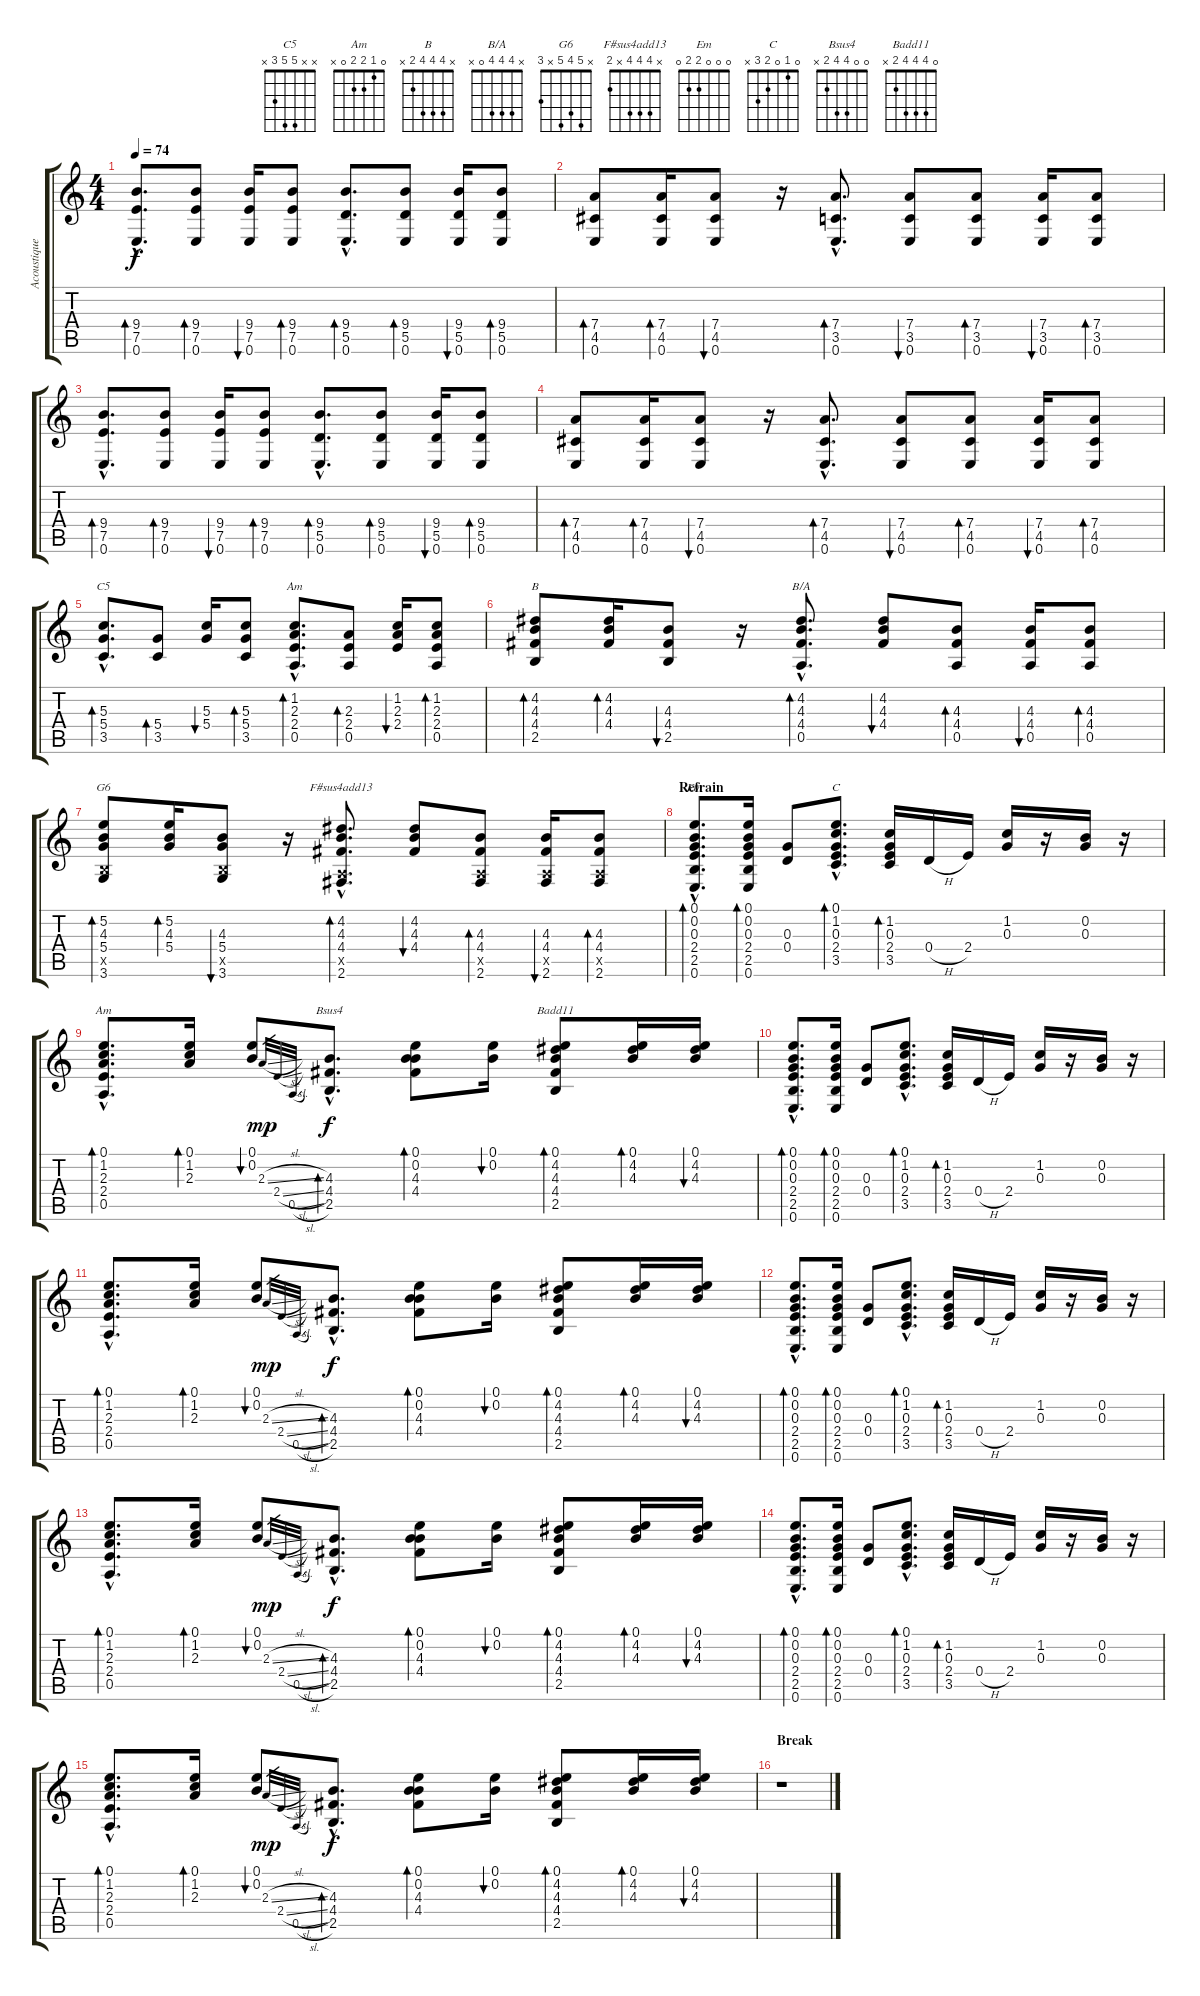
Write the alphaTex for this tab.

\track ("Acoustique" "Acoustique") {instrument acousticguitarsteel}
\staff {score tabs}
\tuning (E4 B3 G3 D3 A2 E2) {hide}
\chord ("C5" x x 5 5 3 x)
\chord ("Am" x 1 2 2 0 x)
\chord ("B" x 4 4 4 2 x)
\chord ("B/A" x 4 4 4 0 x)
\chord ("G6" x 5 4 5 x 3)
\chord ("F#sus4add13" x 4 4 4 x 2)
\chord ("Em" 0 0 0 2 2 0)
\chord ("C" 0 1 0 2 3 x)
\chord ("Am" 0 1 2 2 0 x)
\chord ("Bsus4" 0 0 4 4 2 x)
\chord ("Badd11" 0 4 4 4 2 x)
\ts (4 4)
\tempo 74
\clef g2
\ks c
(9.4{hac} 7.5{hac} 0.6{hac}).8{d bd 60 dy f} (9.4 7.5 0.6).8{bd 60} (9.4 7.5 0.6).16{bu 60} (9.4 7.5 0.6).8{bd 60} (9.4{hac} 5.5{hac} 0.6{hac}).8{d bd 60} (9.4 5.5 0.6).8{bd 60} (9.4 5.5 0.6).16{bu 60} (9.4 5.5 0.6).8{bd 60} |
(7.4 4.5 0.6).8{bd 60} (7.4 4.5 0.6).16{bd 60} (7.4 4.5 0.6).8{bu 60} r.16 (7.4{hac} 3.5{hac} 0.6{hac}).8{d bd 60} (7.4 3.5 0.6).8{bu 60} (7.4 3.5 0.6).8{bd 60} (7.4 3.5 0.6).16{bu 60} (7.4 3.5 0.6).8{bd 60} |
(9.4{hac} 7.5{hac} 0.6{hac}).8{d bd 60} (9.4 7.5 0.6).8{bd 60} (9.4 7.5 0.6).16{bu 60} (9.4 7.5 0.6).8{bd 60} (9.4{hac} 5.5{hac} 0.6{hac}).8{d bd 60} (9.4 5.5 0.6).8{bd 60} (9.4 5.5 0.6).16{bu 60} (9.4 5.5 0.6).8{bd 60} |
(7.4 4.5 0.6).8{bd 60} (7.4 4.5 0.6).16{bd 60} (7.4 4.5 0.6).8{bu 60} r.16 (7.4{hac} 4.5{hac} 0.6{hac}).8{d bd 60} (7.4 4.5 0.6).8{bu 60} (7.4 4.5 0.6).8{bd 60} (7.4 4.5 0.6).16{bu 60} (7.4 4.5 0.6).8{bd 60} |
(5.3{hac} 5.4{hac} 3.5{hac}).8{d bd 60 ch "C5"} (5.4 3.5).8{bd 60} (5.3 5.4).16{bu 60} (5.3 5.4 3.5).8{bd 60} (1.2{hac} 2.3{hac} 2.4{hac} 0.5{hac}).8{d bd 60 ch "Am"} (2.3 2.4 0.5).8{bd 60} (1.2 2.3 2.4).16{bu 60} (1.2 2.3 2.4 0.5).8{bd 60} |
(4.2 4.3 4.4 2.5).8{bd 60 ch "B"} (4.2 4.3 4.4).16{bd 60} (4.3 4.4 2.5).8{bu 60} r.16 (4.2{hac} 4.3{hac} 4.4{hac} 0.5{hac}).8{d bd 60 ch "B/A"} (4.2 4.3 4.4).8{bu 60} (4.3 4.4 0.5).8{bd 60} (4.3 4.4 0.5).16{bu 60} (4.3 4.4 0.5).8{bd 60} |
(5.2 4.3 5.4 2.5{x} 3.6).8{bd 60 ch "G6"} (5.2 4.3 5.4).16{bd 60} (4.3 5.4 2.5{x} 3.6).8{bu 60} r.16 (4.2{hac} 4.3{hac} 4.4{hac} 0.5{hac x} 2.6{hac}).8{d bd 60 ch "F#sus4add13"} (4.2 4.3 4.4).8{bu 60} (4.3 4.4 0.5{x} 2.6).8{bd 60} (4.3 4.4 0.5{x} 2.6).16{bu 60} (4.3 4.4 0.5{x} 2.6).8{bd 60} |
\section ("" "Refrain")
(0.1{hac} 0.2{hac} 0.3{hac} 2.4{hac} 2.5{hac} 0.6{hac}).8{d bd 60 ch "Em"} (0.1 0.2 0.3 2.4 2.5 0.6).16{bd 60} (0.3 0.4).8 (0.1{hac} 1.2{hac} 0.3{hac} 2.4{hac} 3.5{hac}).8{d bd 60 ch "C"} (1.2 0.3 2.4 3.5).16{bd 60} 0.4{h}.16 2.4.16 (1.2 0.3).16 r.16 (0.2 0.3).16 r.16 |
(0.1{hac} 1.2{hac} 2.3{hac} 2.4{hac} 0.5{hac}).8{d bd 60 ch "Am"} (0.1 1.2 2.3).16{bd 60} (0.1 0.2).8{bu 60} 2.3{sl}.32{gr dy mp} 2.4{sl}.32{gr} 0.5{sl}.32{gr} (4.3{hac} 4.4{hac} 2.5{hac}).8{d bd 60 ch "Bsus4" dy f} (0.1 0.2 4.3 4.4).8{bd 60} (0.1 0.2).16{bu 60} (0.1 4.2 4.3 4.4 2.5).8{bd 60 ch "Badd11"} (0.1 4.2 4.3).16{bd 60} (0.1 4.2 4.3).16{bu 60} |
(0.1{hac} 0.2{hac} 0.3{hac} 2.4{hac} 2.5{hac} 0.6{hac}).8{d bd 60} (0.1 0.2 0.3 2.4 2.5 0.6).16{bd 60} (0.3 0.4).8 (0.1{hac} 1.2{hac} 0.3{hac} 2.4{hac} 3.5{hac}).8{d bd 60} (1.2 0.3 2.4 3.5).16{bd 60} 0.4{h}.16 2.4.16 (1.2 0.3).16 r.16 (0.2 0.3).16 r.16 |
(0.1{hac} 1.2{hac} 2.3{hac} 2.4{hac} 0.5{hac}).8{d bd 60} (0.1 1.2 2.3).16{bd 60} (0.1 0.2).8{bu 60} 2.3{sl}.32{gr dy mp} 2.4{sl}.32{gr} 0.5{sl}.32{gr} (4.3{hac} 4.4{hac} 2.5{hac}).8{d bd 60 dy f} (0.1 0.2 4.3 4.4).8{bd 60} (0.1 0.2).16{bu 60} (0.1 4.2 4.3 4.4 2.5).8{bd 60} (0.1 4.2 4.3).16{bd 60} (0.1 4.2 4.3).16{bu 60} |
(0.1{hac} 0.2{hac} 0.3{hac} 2.4{hac} 2.5{hac} 0.6{hac}).8{d bd 60} (0.1 0.2 0.3 2.4 2.5 0.6).16{bd 60} (0.3 0.4).8 (0.1{hac} 1.2{hac} 0.3{hac} 2.4{hac} 3.5{hac}).8{d bd 60} (1.2 0.3 2.4 3.5).16{bd 60} 0.4{h}.16 2.4.16 (1.2 0.3).16 r.16 (0.2 0.3).16 r.16 |
(0.1{hac} 1.2{hac} 2.3{hac} 2.4{hac} 0.5{hac}).8{d bd 60} (0.1 1.2 2.3).16{bd 60} (0.1 0.2).8{bu 60} 2.3{sl}.32{gr dy mp} 2.4{sl}.32{gr} 0.5{sl}.32{gr} (4.3{hac} 4.4{hac} 2.5{hac}).8{d bd 60 dy f} (0.1 0.2 4.3 4.4).8{bd 60} (0.1 0.2).16{bu 60} (0.1 4.2 4.3 4.4 2.5).8{bd 60} (0.1 4.2 4.3).16{bd 60} (0.1 4.2 4.3).16{bu 60} |
(0.1{hac} 0.2{hac} 0.3{hac} 2.4{hac} 2.5{hac} 0.6{hac}).8{d bd 60} (0.1 0.2 0.3 2.4 2.5 0.6).16{bd 60} (0.3 0.4).8 (0.1{hac} 1.2{hac} 0.3{hac} 2.4{hac} 3.5{hac}).8{d bd 60} (1.2 0.3 2.4 3.5).16{bd 60} 0.4{h}.16 2.4.16 (1.2 0.3).16 r.16 (0.2 0.3).16 r.16 |
(0.1{hac} 1.2{hac} 2.3{hac} 2.4{hac} 0.5{hac}).8{d bd 60} (0.1 1.2 2.3).16{bd 60} (0.1 0.2).8{bu 60} 2.3{sl}.32{gr dy mp} 2.4{sl}.32{gr} 0.5{sl}.32{gr} (4.3{hac} 4.4{hac} 2.5{hac}).8{d bd 60 dy f} (0.1 0.2 4.3 4.4).8{bd 60} (0.1 0.2).16{bu 60} (0.1 4.2 4.3 4.4 2.5).8{bd 60} (0.1 4.2 4.3).16{bd 60} (0.1 4.2 4.3).16{bu 60} |
\section ("" "Break")
r.1
